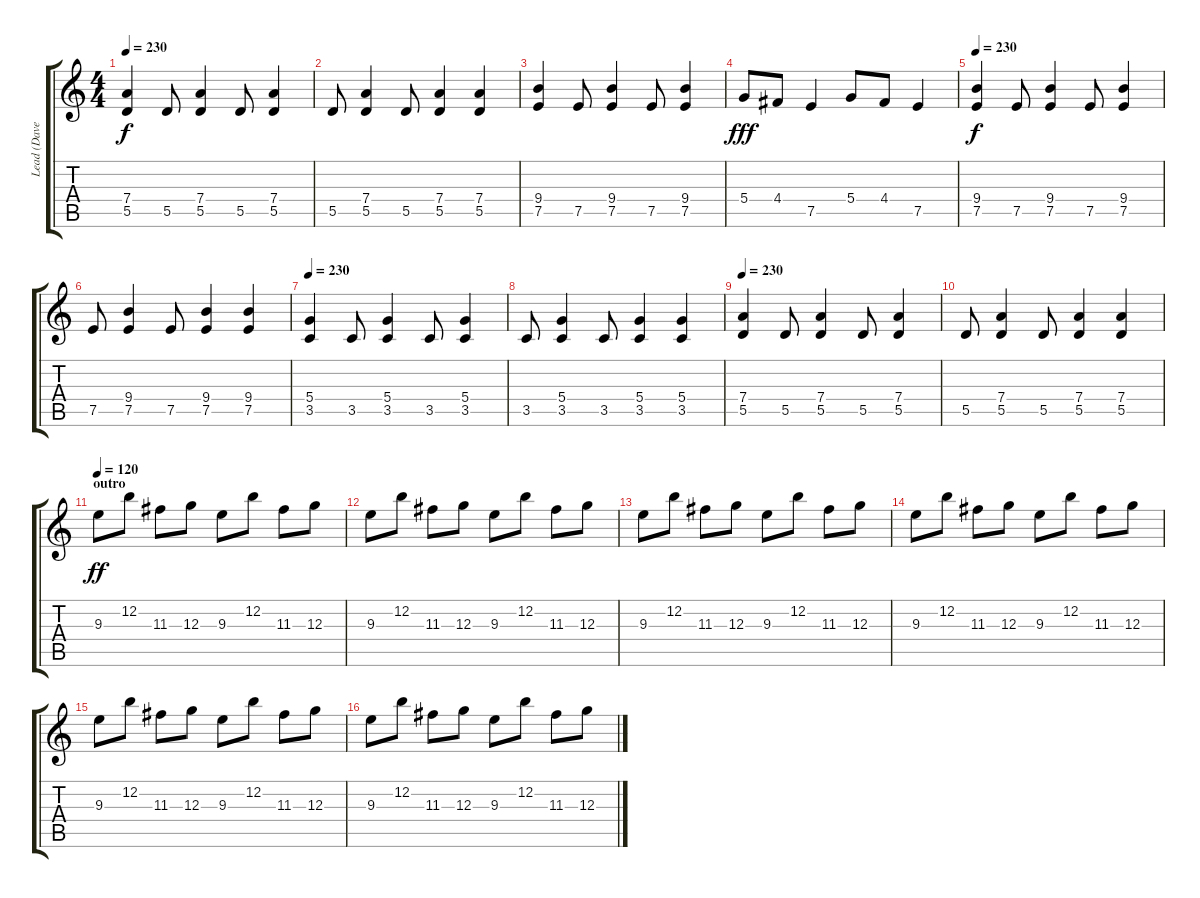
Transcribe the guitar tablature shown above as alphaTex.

\track ("Lead (Dave)" "Lead (Dave") {instrument distortionguitar}
\staff {score tabs}
\tuning (E4 B3 G3 D3 A2 E2) {hide}
\ts (4 4)
\tempo 230
\clef g2
\ks c
(7.4 5.5).4{dy f} 5.5.8 (7.4 5.5).4 5.5.8 (7.4 5.5).4 |
5.5.8 (7.4 5.5).4 5.5.8 (7.4 5.5).4 (7.4 5.5).4 |
(9.4 7.5).4 7.5.8 (9.4 7.5).4 7.5.8 (9.4 7.5).4 |
5.4.8{dy fff} 4.4.8 7.5.4 5.4.8 4.4.8 7.5.4 |
\tempo 230
(9.4 7.5).4{dy f} 7.5.8 (9.4 7.5).4 7.5.8 (9.4 7.5).4 |
7.5.8 (9.4 7.5).4 7.5.8 (9.4 7.5).4 (9.4 7.5).4 |
\tempo 230
(5.4 3.5).4 3.5.8 (5.4 3.5).4 3.5.8 (5.4 3.5).4 |
3.5.8 (5.4 3.5).4 3.5.8 (5.4 3.5).4 (5.4 3.5).4 |
\tempo 230
(7.4 5.5).4 5.5.8 (7.4 5.5).4 5.5.8 (7.4 5.5).4 |
5.5.8 (7.4 5.5).4 5.5.8 (7.4 5.5).4 (7.4 5.5).4 |
\section ("" "outro")
\tempo 120
9.3.8{dy ff} 12.2.8 11.3.8 12.3.8 9.3.8 12.2.8 11.3.8 12.3.8 |
9.3.8 12.2.8 11.3.8 12.3.8 9.3.8 12.2.8 11.3.8 12.3.8 |
9.3.8 12.2.8 11.3.8 12.3.8 9.3.8 12.2.8 11.3.8 12.3.8 |
9.3.8 12.2.8 11.3.8 12.3.8 9.3.8 12.2.8 11.3.8 12.3.8 |
9.3.8 12.2.8 11.3.8 12.3.8 9.3.8 12.2.8 11.3.8 12.3.8 |
9.3.8 12.2.8 11.3.8 12.3.8 9.3.8 12.2.8 11.3.8 12.3.8
